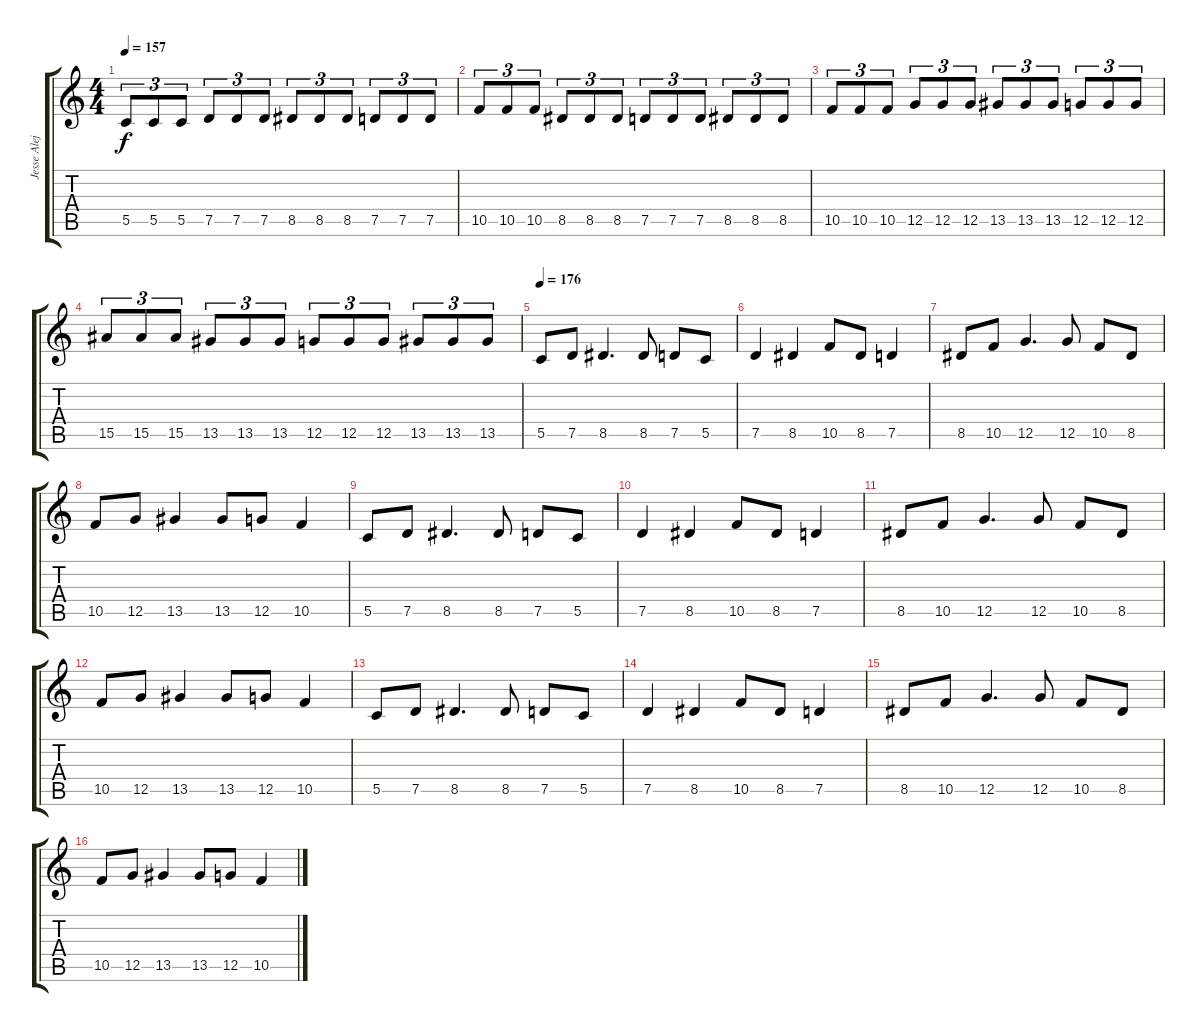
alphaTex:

\track ("Jesse Alejandrez" "Jesse Alej") {instrument overdrivenguitar}
\staff {score tabs}
\tuning (D4 A3 F3 C3 G2 C2) {hide}
\ts (4 4)
\tempo 157
\clef g2
\ks c
5.5.8{tu (3 2) dy f} 5.5.8{tu (3 2)} 5.5.8{tu (3 2)} 7.5.8{tu (3 2)} 7.5.8{tu (3 2)} 7.5.8{tu (3 2)} 8.5.8{tu (3 2)} 8.5.8{tu (3 2)} 8.5.8{tu (3 2)} 7.5.8{tu (3 2)} 7.5.8{tu (3 2)} 7.5.8{tu (3 2)} |
10.5.8{tu (3 2)} 10.5.8{tu (3 2)} 10.5.8{tu (3 2)} 8.5.8{tu (3 2)} 8.5.8{tu (3 2)} 8.5.8{tu (3 2)} 7.5.8{tu (3 2)} 7.5.8{tu (3 2)} 7.5.8{tu (3 2)} 8.5.8{tu (3 2)} 8.5.8{tu (3 2)} 8.5.8{tu (3 2)} |
10.5.8{tu (3 2)} 10.5.8{tu (3 2)} 10.5.8{tu (3 2)} 12.5.8{tu (3 2)} 12.5.8{tu (3 2)} 12.5.8{tu (3 2)} 13.5.8{tu (3 2)} 13.5.8{tu (3 2)} 13.5.8{tu (3 2)} 12.5.8{tu (3 2)} 12.5.8{tu (3 2)} 12.5.8{tu (3 2)} |
15.5.8{tu (3 2)} 15.5.8{tu (3 2)} 15.5.8{tu (3 2)} 13.5.8{tu (3 2)} 13.5.8{tu (3 2)} 13.5.8{tu (3 2)} 12.5.8{tu (3 2)} 12.5.8{tu (3 2)} 12.5.8{tu (3 2)} 13.5.8{tu (3 2)} 13.5.8{tu (3 2)} 13.5.8{tu (3 2)} |
\tempo 176
5.5.8 7.5.8 8.5.4{d} 8.5.8 7.5.8 5.5.8 |
7.5.4 8.5.4 10.5.8 8.5.8 7.5.4 |
8.5.8 10.5.8 12.5.4{d} 12.5.8 10.5.8 8.5.8 |
10.5.8 12.5.8 13.5.4 13.5.8 12.5.8 10.5.4 |
5.5.8 7.5.8 8.5.4{d} 8.5.8 7.5.8 5.5.8 |
7.5.4 8.5.4 10.5.8 8.5.8 7.5.4 |
8.5.8 10.5.8 12.5.4{d} 12.5.8 10.5.8 8.5.8 |
10.5.8 12.5.8 13.5.4 13.5.8 12.5.8 10.5.4 |
5.5.8 7.5.8 8.5.4{d} 8.5.8 7.5.8 5.5.8 |
7.5.4 8.5.4 10.5.8 8.5.8 7.5.4 |
8.5.8 10.5.8 12.5.4{d} 12.5.8 10.5.8 8.5.8 |
10.5.8 12.5.8 13.5.4 13.5.8 12.5.8 10.5.4
